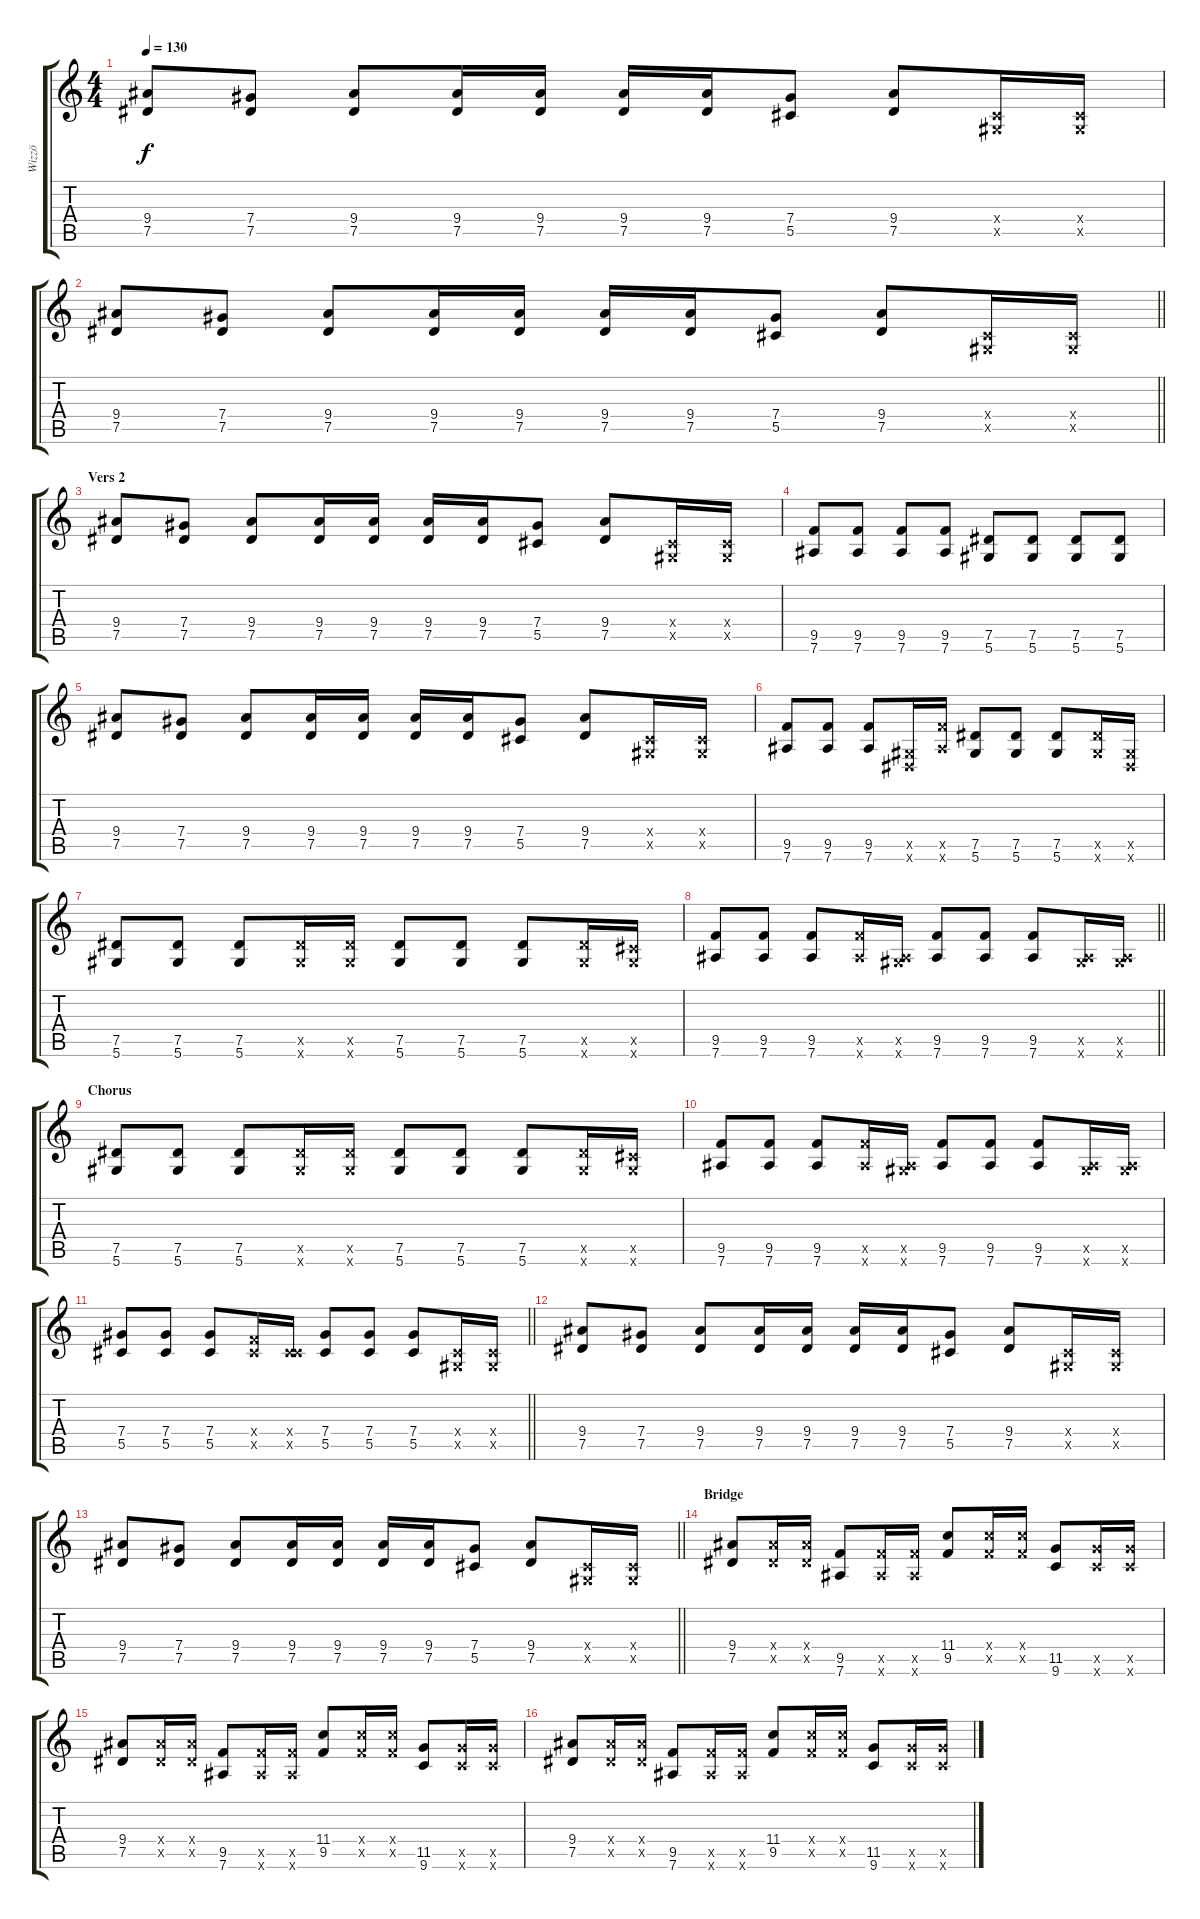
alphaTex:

\track ("Wizzö" "Wizzö") {instrument distortionguitar}
\staff {score tabs}
\tuning (Eb4 Bb3 Gb3 Db3 Ab2 Eb2) {hide}
\ts (4 4)
\tempo 130
\clef g2
\ks c
(9.4 7.5).8{dy f} (7.4 7.5).8 (9.4 7.5).8 (9.4 7.5).16 (9.4 7.5).16 (9.4 7.5).16 (9.4 7.5).16 (7.4 5.5).8 (9.4 7.5).8 (0.4{x} 0.5{x}).16 (0.4{x} 0.5{x}).16 |
\barLineRight lightlight
(9.4 7.5).8 (7.4 7.5).8 (9.4 7.5).8 (9.4 7.5).16 (9.4 7.5).16 (9.4 7.5).16 (9.4 7.5).16 (7.4 5.5).8 (9.4 7.5).8 (0.4{x} 0.5{x}).16 (0.4{x} 0.5{x}).16 |
\section ("" "Vers 2")
(9.4 7.5).8 (7.4 7.5).8 (9.4 7.5).8 (9.4 7.5).16 (9.4 7.5).16 (9.4 7.5).16 (9.4 7.5).16 (7.4 5.5).8 (9.4 7.5).8 (0.4{x} 0.5{x}).16 (0.4{x} 0.5{x}).16 |
(9.5 7.6).8 (9.5 7.6).8 (9.5 7.6).8 (9.5 7.6).8 (7.5 5.6).8 (7.5 5.6).8 (7.5 5.6).8 (7.5 5.6).8 |
(9.4 7.5).8 (7.4 7.5).8 (9.4 7.5).8 (9.4 7.5).16 (9.4 7.5).16 (9.4 7.5).16 (9.4 7.5).16 (7.4 5.5).8 (9.4 7.5).8 (0.4{x} 0.5{x}).16 (0.4{x} 0.5{x}).16 |
(9.5 7.6).8 (9.5 7.6).8 (9.5 7.6).8 (0.5{x} 0.6{x}).16 (9.5{x} 7.6{x}).16 (7.5 5.6).8 (7.5 5.6).8 (7.5 5.6).8 (7.5{x} 5.6{x}).16 (0.5{x} 0.6{x}).16 |
(7.5 5.6).8 (7.5 5.6).8 (7.5 5.6).8 (7.5{x} 5.6{x}).16 (7.5{x} 5.6{x}).16 (7.5 5.6).8 (7.5 5.6).8 (7.5 5.6).8 (7.5{x} 5.6{x}).16 (5.5{x} 5.6{x}).16 |
\barLineRight lightlight
(9.5 7.6).8 (9.5 7.6).8 (9.5 7.6).8 (9.5{x} 7.6{x}).16 (0.5{x} 7.6{x}).16 (9.5 7.6).8 (9.5 7.6).8 (9.5 7.6).8 (0.5{x} 7.6{x}).16 (0.5{x} 7.6{x}).16 |
\section ("" "Chorus")
(7.5 5.6).8 (7.5 5.6).8 (7.5 5.6).8 (7.5{x} 5.6{x}).16 (7.5{x} 5.6{x}).16 (7.5 5.6).8 (7.5 5.6).8 (7.5 5.6).8 (7.5{x} 5.6{x}).16 (5.5{x} 5.6{x}).16 |
(9.5 7.6).8 (9.5 7.6).8 (9.5 7.6).8 (9.5{x} 7.6{x}).16 (0.5{x} 7.6{x}).16 (9.5 7.6).8 (9.5 7.6).8 (9.5 7.6).8 (0.5{x} 7.6{x}).16 (0.5{x} 7.6{x}).16 |
\barLineRight lightlight
(7.4 5.5).8 (7.4 5.5).8 (7.4 5.5).8 (0.4{x} 9.5{x}).16 (0.4{x} 5.5{x}).16 (7.4 5.5).8 (7.4 5.5).8 (7.4 5.5).8 (0.4{x} 0.5{x}).16 (0.4{x} 0.5{x}).16 |
(9.4 7.5).8 (7.4 7.5).8 (9.4 7.5).8 (9.4 7.5).16 (9.4 7.5).16 (9.4 7.5).16 (9.4 7.5).16 (7.4 5.5).8 (9.4 7.5).8 (0.4{x} 0.5{x}).16 (0.4{x} 0.5{x}).16 |
\barLineRight lightlight
(9.4 7.5).8 (7.4 7.5).8 (9.4 7.5).8 (9.4 7.5).16 (9.4 7.5).16 (9.4 7.5).16 (9.4 7.5).16 (7.4 5.5).8 (9.4 7.5).8 (0.4{x} 0.5{x}).16 (0.4{x} 0.5{x}).16 |
\section ("" "Bridge")
(9.4 7.5).8 (9.4{x} 7.5{x}).16 (9.4{x} 7.5{x}).16 (9.5 7.6).8 (9.5{x} 7.6{x}).16 (9.5{x} 7.6{x}).16 (11.4 9.5).8 (11.4{x} 9.5{x}).16 (11.4{x} 9.5{x}).16 (11.5 9.6).8 (11.5{x} 9.6{x}).16 (11.5{x} 9.6{x}).16 |
(9.4 7.5).8 (9.4{x} 7.5{x}).16 (9.4{x} 7.5{x}).16 (9.5 7.6).8 (9.5{x} 7.6{x}).16 (9.5{x} 7.6{x}).16 (11.4 9.5).8 (11.4{x} 9.5{x}).16 (11.4{x} 9.5{x}).16 (11.5 9.6).8 (11.5{x} 9.6{x}).16 (11.5{x} 9.6{x}).16 |
(9.4 7.5).8 (9.4{x} 7.5{x}).16 (9.4{x} 7.5{x}).16 (9.5 7.6).8 (9.5{x} 7.6{x}).16 (9.5{x} 7.6{x}).16 (11.4 9.5).8 (11.4{x} 9.5{x}).16 (11.4{x} 9.5{x}).16 (11.5 9.6).8 (11.5{x} 9.6{x}).16 (11.5{x} 9.6{x}).16
